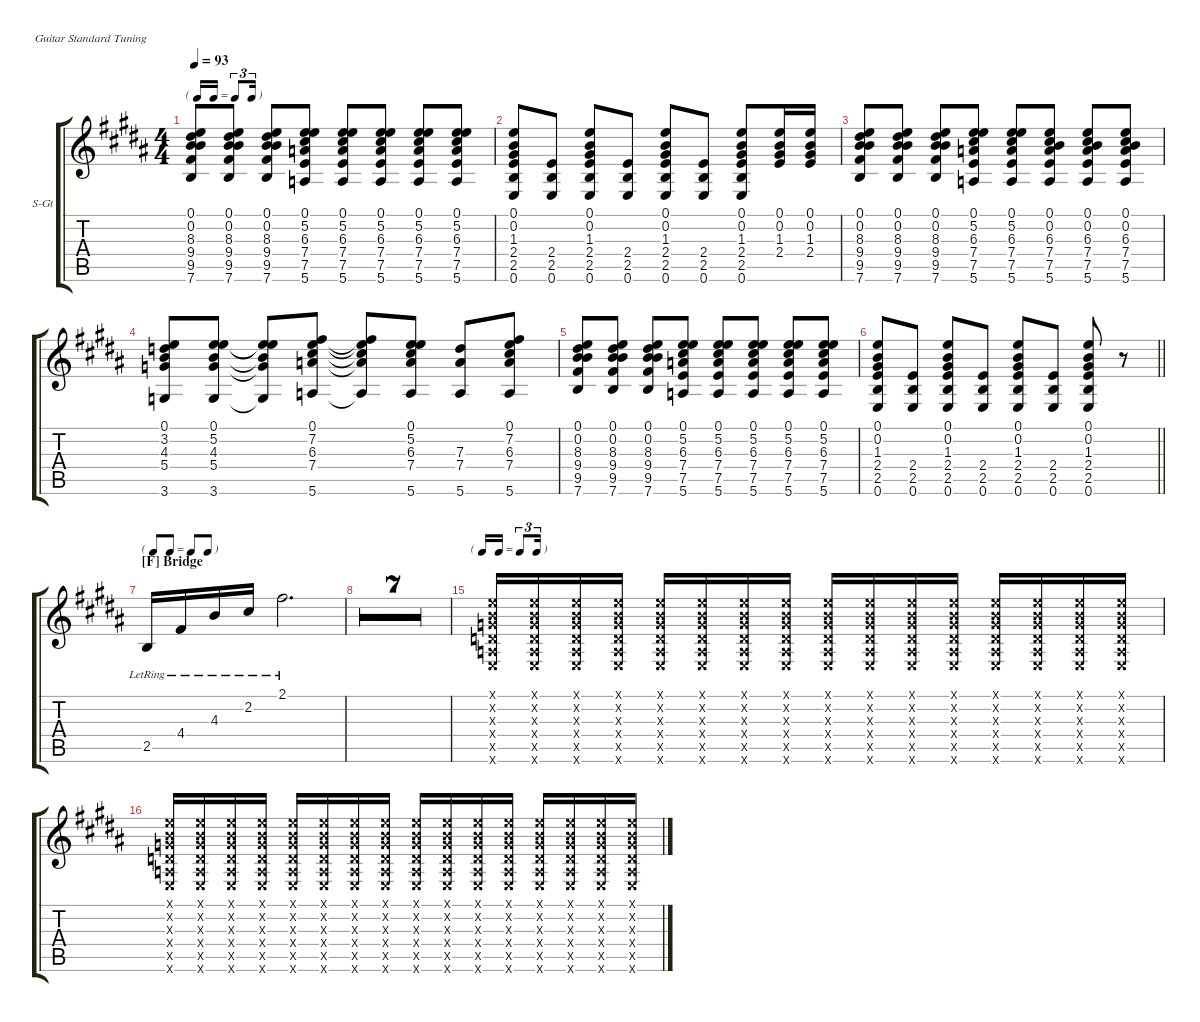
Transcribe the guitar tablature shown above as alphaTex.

\hideDynamics
\bracketExtendMode groupsimilarinstruments
\firstSystemTrackNameOrientation horizontal
\otherSystemsTrackNameOrientation horizontal
\track ("Acoustic Guitar 2" "S-Gt") {multiBarRest instrument acousticguitarsteel}
\staff {score tabs}
\tuning (E4 B3 G3 D3 A2 E2)
\ts (4 4)
\tf triplet16th
\tempo 93
\clef g2
\ks b
(7.6{acc forcenatural} 9.5{acc #} 9.4{acc forcenatural} 8.3{acc #} 0.2{acc forcenatural} 0.1{acc forcenatural}).8{dy mf} (7.6{acc forcenatural} 9.5{acc #} 9.4{acc forcenatural} 8.3{acc #} 0.2{acc forcenatural} 0.1{acc forcenatural}).8 (7.6{acc forcenatural} 9.5{acc #} 9.4{acc forcenatural} 8.3{acc #} 0.2{acc forcenatural} 0.1{acc forcenatural}).8 (5.6{acc forcenatural} 7.5{acc forcenatural} 7.4{acc forcenatural} 6.3{acc #} 5.2{acc forcenatural} 0.1{acc forcenatural}).8 (5.6{acc forcenatural} 7.5{acc forcenatural} 7.4{acc forcenatural} 6.3{acc #} 5.2{acc forcenatural} 0.1{acc forcenatural}).8 (5.6{acc forcenatural} 7.5{acc forcenatural} 7.4{acc forcenatural} 6.3{acc #} 5.2{acc forcenatural} 0.1{acc forcenatural}).8 (5.6{acc forcenatural} 7.5{acc forcenatural} 7.4{acc forcenatural} 6.3{acc #} 5.2{acc forcenatural} 0.1{acc forcenatural}).8 (5.6{acc forcenatural} 7.5{acc forcenatural} 7.4{acc forcenatural} 6.3{acc #} 5.2{acc forcenatural} 0.1{acc forcenatural}).8 |
(0.6{acc forcenatural} 2.5{acc forcenatural} 2.4{acc forcenatural} 1.3{acc #} 0.2{acc forcenatural} 0.1{acc forcenatural}).8 (0.6{acc forcenatural} 2.5{acc forcenatural} 2.4{acc forcenatural}).8 (0.6{acc forcenatural} 2.5{acc forcenatural} 2.4{acc forcenatural} 1.3{acc #} 0.2{acc forcenatural} 0.1{acc forcenatural}).8 (0.6{acc forcenatural} 2.5{acc forcenatural} 2.4{acc forcenatural}).8 (0.6{acc forcenatural} 2.5{acc forcenatural} 2.4{acc forcenatural} 1.3{acc #} 0.2{acc forcenatural} 0.1{acc forcenatural}).8 (0.6{acc forcenatural} 2.5{acc forcenatural} 2.4{acc forcenatural}).8 (0.6{acc forcenatural} 2.5{acc forcenatural} 2.4{acc forcenatural} 1.3{acc #} 0.2{acc forcenatural} 0.1{acc forcenatural}).8 (2.4{acc forcenatural} 1.3{acc #} 0.2{acc forcenatural} 0.1{acc forcenatural}).16 (0.1{acc forcenatural} 0.2{acc forcenatural} 1.3{acc #} 2.4{acc forcenatural}).16 |
(7.6{acc forcenatural} 9.5{acc #} 9.4{acc forcenatural} 8.3{acc #} 0.2{acc forcenatural} 0.1{acc forcenatural}).8 (7.6{acc forcenatural} 9.5{acc #} 9.4{acc forcenatural} 8.3{acc #} 0.2{acc forcenatural} 0.1{acc forcenatural}).8 (7.6{acc forcenatural} 9.5{acc #} 9.4{acc forcenatural} 8.3{acc #} 0.2{acc forcenatural} 0.1{acc forcenatural}).8 (5.6{acc forcenatural} 7.5{acc forcenatural} 7.4{acc forcenatural} 6.3{acc #} 5.2{acc forcenatural} 0.1{acc forcenatural}).8 (5.6{acc forcenatural} 7.5{acc forcenatural} 7.4{acc forcenatural} 6.3{acc #} 5.2{acc forcenatural} 0.1{acc forcenatural}).8 (5.6{acc forcenatural} 7.5{acc forcenatural} 7.4{acc forcenatural} 6.3{acc #} 0.2{acc forcenatural} 0.1{acc forcenatural}).8 (5.6{acc forcenatural} 7.5{acc forcenatural} 7.4{acc forcenatural} 6.3{acc #} 0.2{acc forcenatural} 0.1{acc forcenatural}).8 (5.6{acc forcenatural} 7.5{acc forcenatural} 7.4{acc forcenatural} 6.3{acc #} 0.2{acc forcenatural} 0.1{acc forcenatural}).8 |
(3.6{acc forcenatural} 5.4{acc forcenatural} 4.3{acc forcenatural} 3.2{acc forcenatural} 0.1{acc forcenatural}).8 (3.6{acc forcenatural} 5.4{acc forcenatural} 4.3{acc forcenatural} 5.2{acc forcenatural} 0.1{acc forcenatural}).8 (3.6{t acc forcenatural} 5.4{t acc forcenatural} 4.3{t acc forcenatural} 5.2{t acc forcenatural} 0.1{t acc forcenatural}).8 (5.6{acc forcenatural} 6.3{acc #} 7.4{acc forcenatural} 7.2{acc #} 0.1{acc forcenatural}).8 (0.1{t acc forcenatural} 7.2{t acc #} 6.3{t acc #} 7.4{t acc forcenatural} 5.6{t acc forcenatural}).8 (5.6{acc forcenatural} 7.4{acc forcenatural} 6.3{acc #} 5.2{acc forcenatural} 0.1{acc forcenatural}).8 (5.6{acc forcenatural} 7.4{acc forcenatural} 7.3{acc forcenatural}).8 (5.6{acc forcenatural} 7.4{acc forcenatural} 6.3{acc #} 7.2{acc #} 0.1{acc forcenatural}).8 |
(7.6{acc forcenatural} 9.5{acc #} 9.4{acc forcenatural} 8.3{acc #} 0.2{acc forcenatural} 0.1{acc forcenatural}).8 (7.6{acc forcenatural} 9.5{acc #} 9.4{acc forcenatural} 8.3{acc #} 0.2{acc forcenatural} 0.1{acc forcenatural}).8 (7.6{acc forcenatural} 9.5{acc #} 9.4{acc forcenatural} 8.3{acc #} 0.2{acc forcenatural} 0.1{acc forcenatural}).8 (5.6{acc forcenatural} 7.5{acc forcenatural} 7.4{acc forcenatural} 6.3{acc #} 5.2{acc forcenatural} 0.1{acc forcenatural}).8 (5.6{acc forcenatural} 7.5{acc forcenatural} 7.4{acc forcenatural} 6.3{acc #} 5.2{acc forcenatural} 0.1{acc forcenatural}).8 (5.6{acc forcenatural} 7.5{acc forcenatural} 7.4{acc forcenatural} 6.3{acc #} 5.2{acc forcenatural} 0.1{acc forcenatural}).8 (5.6{acc forcenatural} 7.5{acc forcenatural} 7.4{acc forcenatural} 6.3{acc #} 5.2{acc forcenatural} 0.1{acc forcenatural}).8 (5.6{acc forcenatural} 7.5{acc forcenatural} 7.4{acc forcenatural} 6.3{acc #} 5.2{acc forcenatural} 0.1{acc forcenatural}).8 |
\barLineRight lightlight
(0.6{acc forcenatural} 2.5{acc forcenatural} 2.4{acc forcenatural} 1.3{acc #} 0.2{acc forcenatural} 0.1{acc forcenatural}).8 (0.6{acc forcenatural} 2.5{acc forcenatural} 2.4{acc forcenatural}).8 (0.6{acc forcenatural} 2.5{acc forcenatural} 2.4{acc forcenatural} 1.3{acc #} 0.2{acc forcenatural} 0.1{acc forcenatural}).8 (0.6{acc forcenatural} 2.5{acc forcenatural} 2.4{acc forcenatural}).8 (0.6{acc forcenatural} 2.5{acc forcenatural} 2.4{acc forcenatural} 1.3{acc #} 0.2{acc forcenatural} 0.1{acc forcenatural}).8 (0.6{acc forcenatural} 2.5{acc forcenatural} 2.4{acc forcenatural}).8 (0.6{acc forcenatural} 2.5{acc forcenatural} 2.4{acc forcenatural} 1.3{acc #} 0.2{acc forcenatural} 0.1{acc forcenatural}).8 r.8 |
\tf none
\section ("F" "Bridge")
2.5{lr acc forcenatural}.16 4.4{lr acc #}.16 4.3{lr acc forcenatural}.16 2.2{lr acc #}.16 2.1{lr acc #}.2{d} |
|
|
|
|
|
|
|
\tf triplet16th
(0.1{x acc forcenatural} 0.2{x acc forcenatural} 0.3{x acc forcenatural} 0.4{x acc forcenatural} 0.5{x acc forcenatural} 0.6{x acc forcenatural}).16 (0.1{x acc forcenatural} 0.2{x acc forcenatural} 0.3{x acc forcenatural} 0.4{x acc forcenatural} 0.6{x acc forcenatural} 0.5{x acc forcenatural}).16 (0.1{x acc forcenatural} 0.2{x acc forcenatural} 0.3{x acc forcenatural} 0.4{x acc forcenatural} 0.5{x acc forcenatural} 0.6{x acc forcenatural}).16 (0.1{x acc forcenatural} 0.2{x acc forcenatural} 0.3{x acc forcenatural} 0.4{x acc forcenatural} 0.6{x acc forcenatural} 0.5{x acc forcenatural}).16 (0.1{x acc forcenatural} 0.2{x acc forcenatural} 0.3{x acc forcenatural} 0.4{x acc forcenatural} 0.5{x acc forcenatural} 0.6{x acc forcenatural}).16 (0.1{x acc forcenatural} 0.2{x acc forcenatural} 0.3{x acc forcenatural} 0.4{x acc forcenatural} 0.6{x acc forcenatural} 0.5{x acc forcenatural}).16 (0.1{x acc forcenatural} 0.2{x acc forcenatural} 0.3{x acc forcenatural} 0.4{x acc forcenatural} 0.5{x acc forcenatural} 0.6{x acc forcenatural}).16 (0.1{x acc forcenatural} 0.2{x acc forcenatural} 0.3{x acc forcenatural} 0.4{x acc forcenatural} 0.6{x acc forcenatural} 0.5{x acc forcenatural}).16 (0.1{x acc forcenatural} 0.2{x acc forcenatural} 0.3{x acc forcenatural} 0.4{x acc forcenatural} 0.5{x acc forcenatural} 0.6{x acc forcenatural}).16 (0.1{x acc forcenatural} 0.2{x acc forcenatural} 0.3{x acc forcenatural} 0.4{x acc forcenatural} 0.6{x acc forcenatural} 0.5{x acc forcenatural}).16 (0.1{x acc forcenatural} 0.2{x acc forcenatural} 0.3{x acc forcenatural} 0.4{x acc forcenatural} 0.5{x acc forcenatural} 0.6{x acc forcenatural}).16 (0.1{x acc forcenatural} 0.2{x acc forcenatural} 0.3{x acc forcenatural} 0.4{x acc forcenatural} 0.6{x acc forcenatural} 0.5{x acc forcenatural}).16 (0.1{x acc forcenatural} 0.2{x acc forcenatural} 0.3{x acc forcenatural} 0.4{x acc forcenatural} 0.5{x acc forcenatural} 0.6{x acc forcenatural}).16 (0.1{x acc forcenatural} 0.2{x acc forcenatural} 0.3{x acc forcenatural} 0.4{x acc forcenatural} 0.6{x acc forcenatural} 0.5{x acc forcenatural}).16 (0.1{x acc forcenatural} 0.2{x acc forcenatural} 0.3{x acc forcenatural} 0.4{x acc forcenatural} 0.5{x acc forcenatural} 0.6{x acc forcenatural}).16 (0.1{x acc forcenatural} 0.2{x acc forcenatural} 0.3{x acc forcenatural} 0.4{x acc forcenatural} 0.6{x acc forcenatural} 0.5{x acc forcenatural}).16 |
(0.1{x acc forcenatural} 0.2{x acc forcenatural} 0.3{x acc forcenatural} 0.4{x acc forcenatural} 0.5{x acc forcenatural} 0.6{x acc forcenatural}).16 (0.1{x acc forcenatural} 0.2{x acc forcenatural} 0.3{x acc forcenatural} 0.4{x acc forcenatural} 0.6{x acc forcenatural} 0.5{x acc forcenatural}).16 (0.1{x acc forcenatural} 0.2{x acc forcenatural} 0.3{x acc forcenatural} 0.4{x acc forcenatural} 0.5{x acc forcenatural} 0.6{x acc forcenatural}).16 (0.1{x acc forcenatural} 0.2{x acc forcenatural} 0.3{x acc forcenatural} 0.4{x acc forcenatural} 0.6{x acc forcenatural} 0.5{x acc forcenatural}).16 (0.1{x acc forcenatural} 0.2{x acc forcenatural} 0.3{x acc forcenatural} 0.4{x acc forcenatural} 0.5{x acc forcenatural} 0.6{x acc forcenatural}).16 (0.1{x acc forcenatural} 0.2{x acc forcenatural} 0.3{x acc forcenatural} 0.4{x acc forcenatural} 0.6{x acc forcenatural} 0.5{x acc forcenatural}).16 (0.1{x acc forcenatural} 0.2{x acc forcenatural} 0.3{x acc forcenatural} 0.4{x acc forcenatural} 0.5{x acc forcenatural} 0.6{x acc forcenatural}).16 (0.1{x acc forcenatural} 0.2{x acc forcenatural} 0.3{x acc forcenatural} 0.4{x acc forcenatural} 0.6{x acc forcenatural} 0.5{x acc forcenatural}).16 (0.1{x acc forcenatural} 0.2{x acc forcenatural} 0.3{x acc forcenatural} 0.4{x acc forcenatural} 0.5{x acc forcenatural} 0.6{x acc forcenatural}).16 (0.1{x acc forcenatural} 0.2{x acc forcenatural} 0.3{x acc forcenatural} 0.4{x acc forcenatural} 0.6{x acc forcenatural} 0.5{x acc forcenatural}).16 (0.1{x acc forcenatural} 0.2{x acc forcenatural} 0.3{x acc forcenatural} 0.4{x acc forcenatural} 0.5{x acc forcenatural} 0.6{x acc forcenatural}).16 (0.1{x acc forcenatural} 0.2{x acc forcenatural} 0.3{x acc forcenatural} 0.4{x acc forcenatural} 0.6{x acc forcenatural} 0.5{x acc forcenatural}).16 (0.1{x acc forcenatural} 0.2{x acc forcenatural} 0.3{x acc forcenatural} 0.4{x acc forcenatural} 0.5{x acc forcenatural} 0.6{x acc forcenatural}).16 (0.1{x acc forcenatural} 0.2{x acc forcenatural} 0.3{x acc forcenatural} 0.4{x acc forcenatural} 0.6{x acc forcenatural} 0.5{x acc forcenatural}).16 (0.1{x acc forcenatural} 0.2{x acc forcenatural} 0.3{x acc forcenatural} 0.4{x acc forcenatural} 0.5{x acc forcenatural} 0.6{x acc forcenatural}).16 (0.1{x acc forcenatural} 0.2{x acc forcenatural} 0.3{x acc forcenatural} 0.4{x acc forcenatural} 0.6{x acc forcenatural} 0.5{x acc forcenatural}).16
